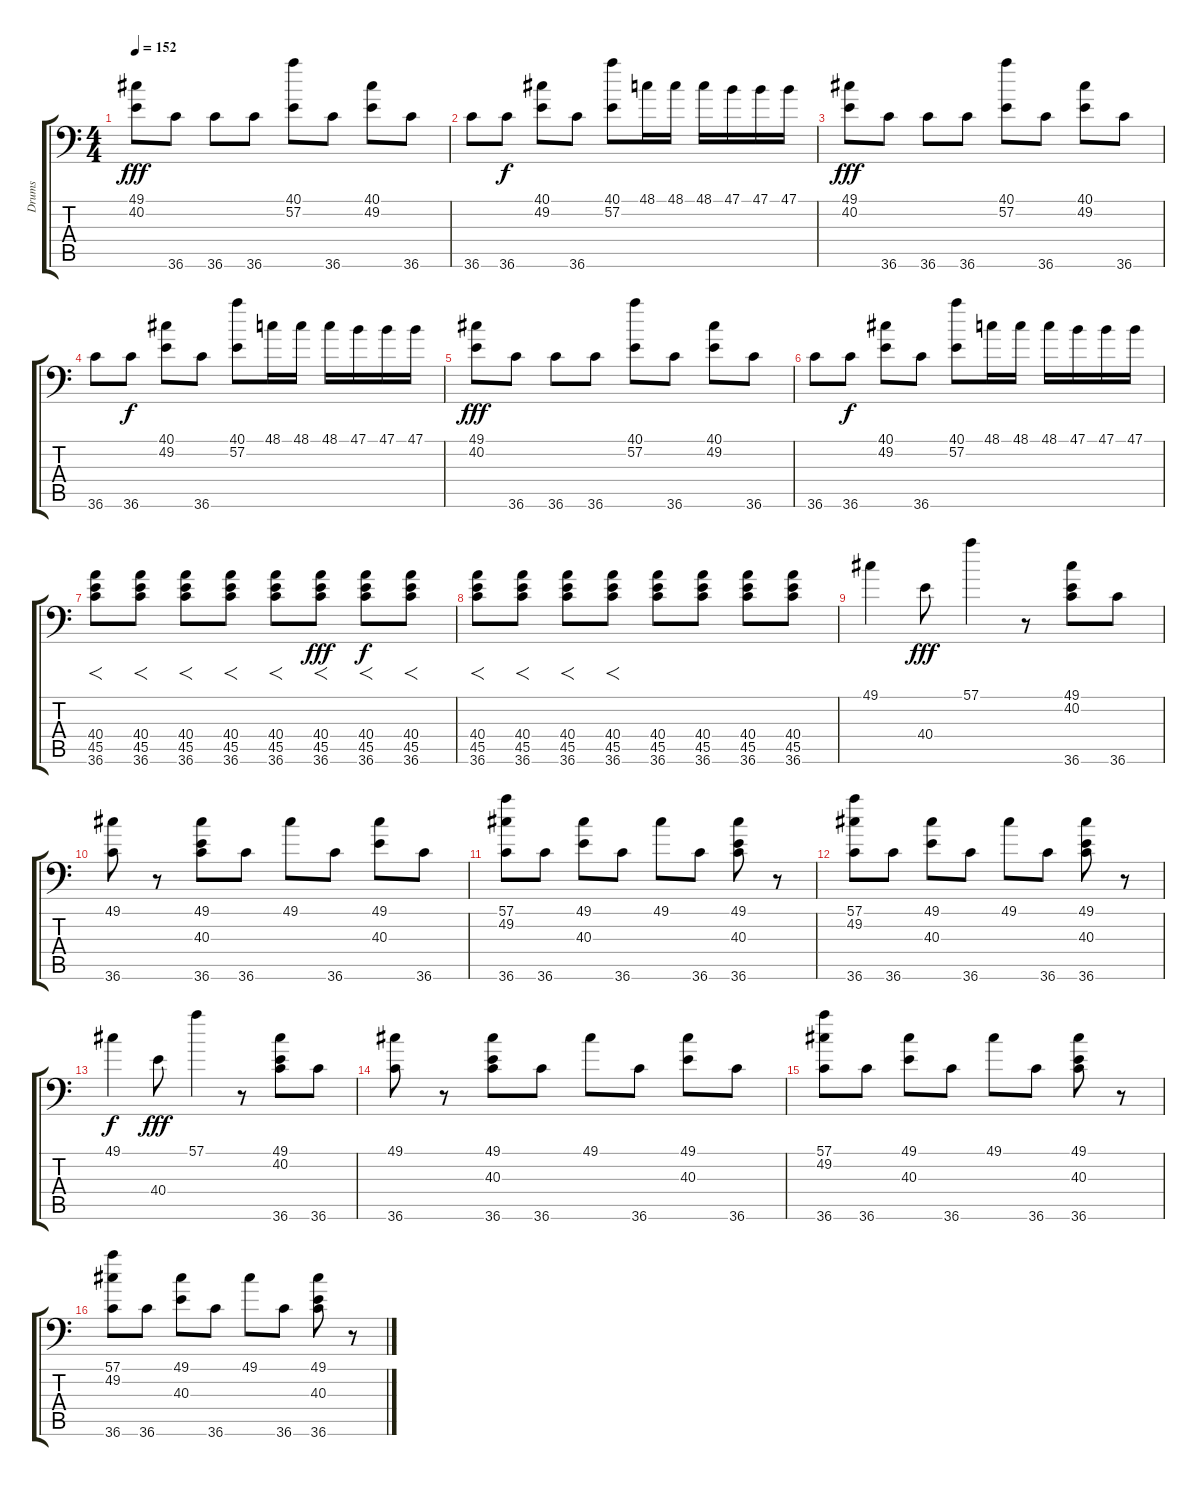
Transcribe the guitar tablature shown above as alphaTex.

\track ("Drums" "Drums") {instrument acousticgrandpiano}
\staff {score tabs}
\tuning (C-1 C-1 C-1 C-1 C-1 C-1) {hide}
\ts (4 4)
\tempo 152
\clef f4
\ks c
(49.1 40.2).8{dy fff} 36.6.8 36.6.8 36.6.8 (40.1 57.2).8 36.6.8 (40.1 49.2).8 36.6.8 |
36.6.8 36.6.8{dy f} (40.1 49.2).8 36.6.8 (40.1 57.2).8 48.1.16 48.1.16 48.1.16 47.1.16 47.1.16 47.1.16 |
(49.1 40.2).8{dy fff} 36.6.8 36.6.8 36.6.8 (40.1 57.2).8 36.6.8 (40.1 49.2).8 36.6.8 |
36.6.8 36.6.8{dy f} (40.1 49.2).8 36.6.8 (40.1 57.2).8 48.1.16 48.1.16 48.1.16 47.1.16 47.1.16 47.1.16 |
(49.1 40.2).8{dy fff} 36.6.8 36.6.8 36.6.8 (40.1 57.2).8 36.6.8 (40.1 49.2).8 36.6.8 |
36.6.8 36.6.8{dy f} (40.1 49.2).8 36.6.8 (40.1 57.2).8 48.1.16 48.1.16 48.1.16 47.1.16 47.1.16 47.1.16 |
(40.4 45.5 36.6).8{f} (40.4 45.5 36.6).8{f} (40.4 45.5 36.6).8{f} (40.4 45.5 36.6).8{f} (40.4 45.5 36.6).8{f} (40.4 45.5 36.6).8{f dy fff} (40.4 45.5 36.6).8{f dy f} (40.4 45.5 36.6).8{f} |
(40.4 45.5 36.6).8{f} (40.4 45.5 36.6).8{f} (40.4 45.5 36.6).8{f} (40.4 45.5 36.6).8{f} (40.4 45.5 36.6).8 (40.4 45.5 36.6).8 (40.4 45.5 36.6).8 (40.4 45.5 36.6).8 |
49.1.4 40.4.8{dy fff} 57.1.4 r.8 (49.1 40.2 36.6).8 36.6.8 |
(49.1 36.6).8 r.8 (49.1 40.3 36.6).8 36.6.8 49.1.8 36.6.8 (49.1 40.3).8 36.6.8 |
(57.1 49.2 36.6).8 36.6.8 (49.1 40.3).8 36.6.8 49.1.8 36.6.8 (49.1 40.3 36.6).8 r.8 |
(57.1 49.2 36.6).8 36.6.8 (49.1 40.3).8 36.6.8 49.1.8 36.6.8 (49.1 40.3 36.6).8 r.8 |
49.1.4{dy f} 40.4.8{dy fff} 57.1.4 r.8 (49.1 40.2 36.6).8 36.6.8 |
(49.1 36.6).8 r.8 (49.1 40.3 36.6).8 36.6.8 49.1.8 36.6.8 (49.1 40.3).8 36.6.8 |
(57.1 49.2 36.6).8 36.6.8 (49.1 40.3).8 36.6.8 49.1.8 36.6.8 (49.1 40.3 36.6).8 r.8 |
(57.1 49.2 36.6).8 36.6.8 (49.1 40.3).8 36.6.8 49.1.8 36.6.8 (49.1 40.3 36.6).8 r.8
